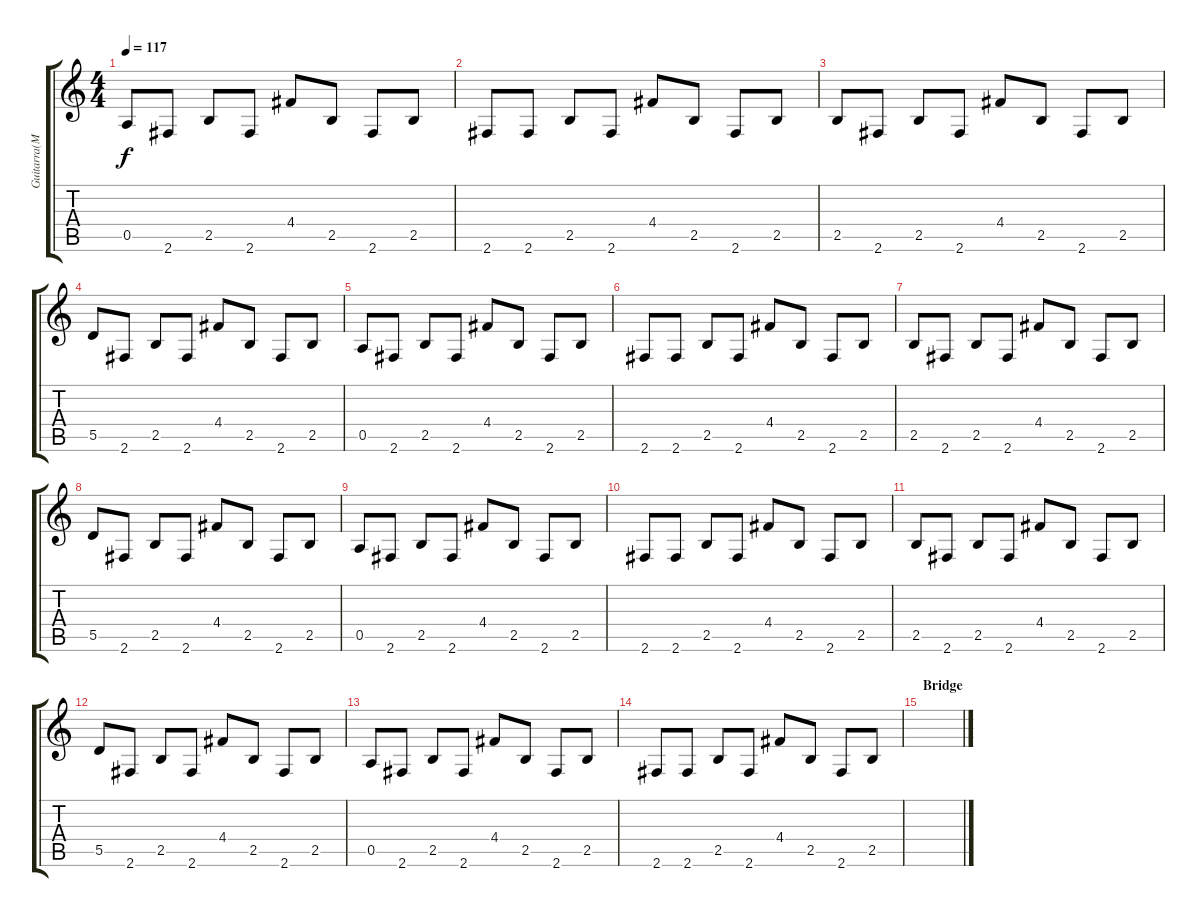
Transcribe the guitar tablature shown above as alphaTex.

\track ("Guitarra(Mike)" "Guitarra(M") {instrument overdrivenguitar}
\staff {score tabs}
\tuning (E4 B3 G3 D3 A2 E2) {hide}
\ts (4 4)
\tempo 117
\clef g2
\ks c
0.5.8{dy f volume 11 instrument acousticguitarsteel} 2.6.8 2.5.8 2.6.8 4.4.8 2.5.8 2.6.8 2.5.8 |
2.6.8{volume 11 instrument acousticguitarsteel} 2.6.8 2.5.8 2.6.8 4.4.8 2.5.8 2.6.8 2.5.8 |
2.5.8{volume 11 instrument acousticguitarsteel} 2.6.8 2.5.8 2.6.8 4.4.8 2.5.8 2.6.8 2.5.8 |
5.5.8{volume 11 instrument acousticguitarsteel} 2.6.8 2.5.8 2.6.8 4.4.8 2.5.8 2.6.8 2.5.8 |
0.5.8{volume 11 instrument acousticguitarsteel} 2.6.8 2.5.8 2.6.8 4.4.8 2.5.8 2.6.8 2.5.8 |
2.6.8{volume 11 instrument acousticguitarsteel} 2.6.8 2.5.8 2.6.8 4.4.8 2.5.8 2.6.8 2.5.8 |
2.5.8{volume 11 instrument acousticguitarsteel} 2.6.8 2.5.8 2.6.8 4.4.8 2.5.8 2.6.8 2.5.8 |
5.5.8{volume 11 instrument acousticguitarsteel} 2.6.8 2.5.8 2.6.8 4.4.8 2.5.8 2.6.8 2.5.8 |
0.5.8{volume 11 instrument acousticguitarsteel} 2.6.8 2.5.8 2.6.8 4.4.8 2.5.8 2.6.8 2.5.8 |
2.6.8{volume 11 instrument acousticguitarsteel} 2.6.8 2.5.8 2.6.8 4.4.8 2.5.8 2.6.8 2.5.8 |
2.5.8{volume 11 instrument acousticguitarsteel} 2.6.8 2.5.8 2.6.8 4.4.8 2.5.8 2.6.8 2.5.8 |
5.5.8{volume 11 instrument acousticguitarsteel} 2.6.8 2.5.8 2.6.8 4.4.8 2.5.8 2.6.8 2.5.8 |
0.5.8{volume 11 instrument acousticguitarsteel} 2.6.8 2.5.8 2.6.8 4.4.8 2.5.8 2.6.8 2.5.8 |
2.6.8{volume 11 instrument acousticguitarsteel} 2.6.8 2.5.8 2.6.8 4.4.8 2.5.8 2.6.8 2.5.8 |
\section ("" "Bridge")
